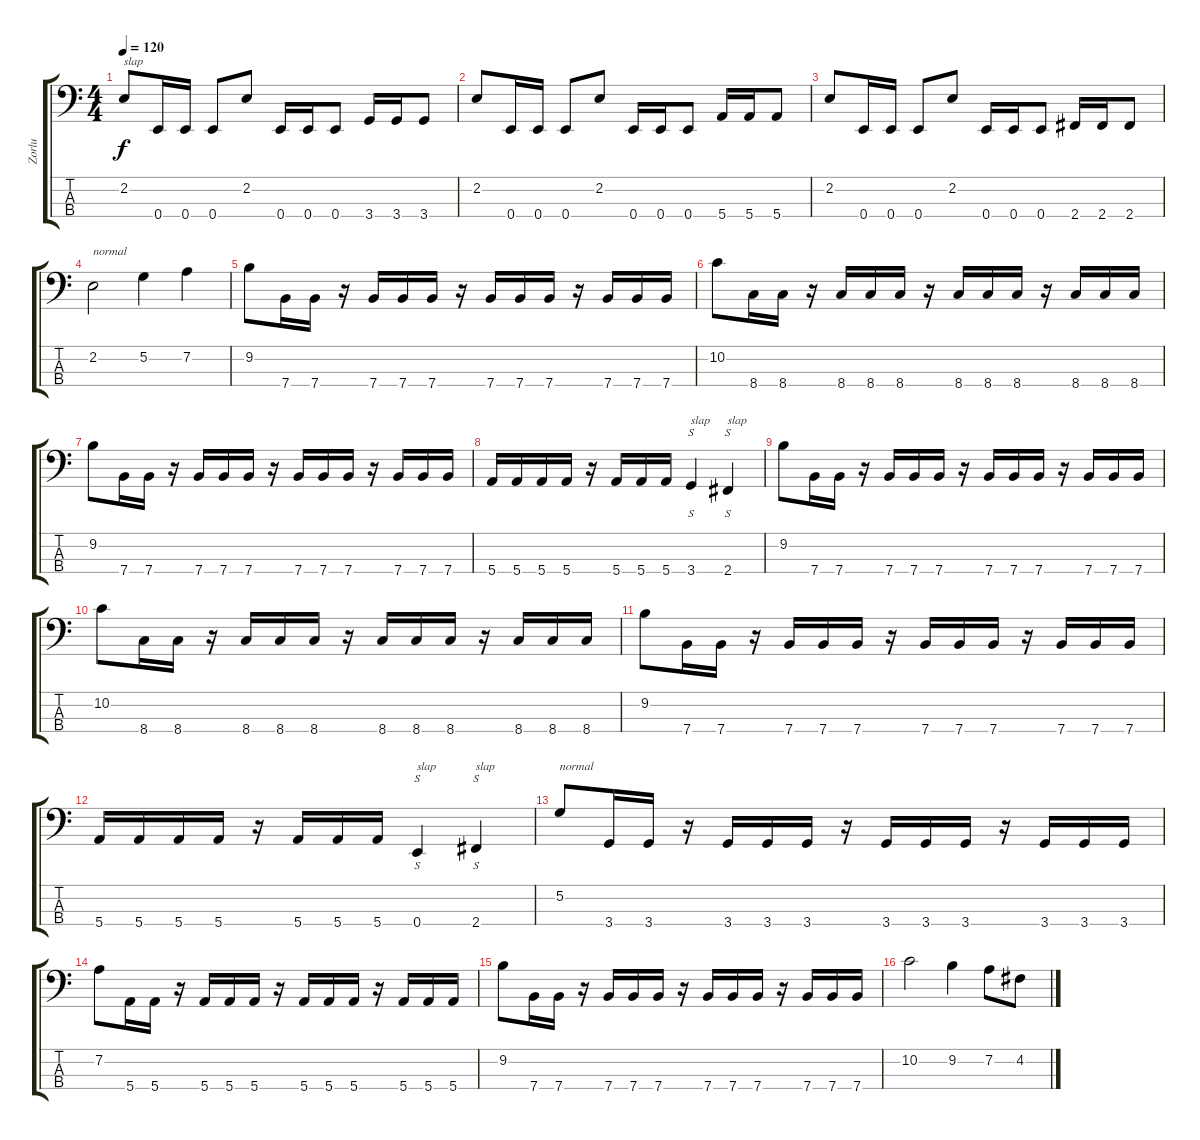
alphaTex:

\track ("Zorlu" "Zorlu") {instrument electricbassfinger}
\staff {score tabs}
\tuning (G2 D2 A1 E1) {hide}
\ts (4 4)
\tempo 120
\clef f4
\ks c
2.2.8{txt "slap" dy f instrument slapbass1} 0.4.16 0.4.16 0.4.8 2.2.8 0.4.16 0.4.16 0.4.8 3.4.16 3.4.16 3.4.8 |
2.2.8 0.4.16 0.4.16 0.4.8 2.2.8 0.4.16 0.4.16 0.4.8 5.4.16 5.4.16 5.4.8 |
2.2.8 0.4.16 0.4.16 0.4.8 2.2.8 0.4.16 0.4.16 0.4.8 2.4.16 2.4.16 2.4.8 |
2.2.2{txt "normal" instrument electricbassfinger} 5.2.4 7.2.4 |
9.2.8 7.4.16 7.4.16 r.16 7.4.16 7.4.16 7.4.16 r.16 7.4.16 7.4.16 7.4.16 r.16 7.4.16 7.4.16 7.4.16 |
10.2.8 8.4.16 8.4.16 r.16 8.4.16 8.4.16 8.4.16 r.16 8.4.16 8.4.16 8.4.16 r.16 8.4.16 8.4.16 8.4.16 |
9.2.8 7.4.16 7.4.16 r.16 7.4.16 7.4.16 7.4.16 r.16 7.4.16 7.4.16 7.4.16 r.16 7.4.16 7.4.16 7.4.16 |
5.4.16 5.4.16 5.4.16 5.4.16 r.16 5.4.16 5.4.16 5.4.16 3.4.4{s txt "slap" instrument slapbass1} 2.4.4{s txt "slap"} |
9.2.8{instrument electricbassfinger} 7.4.16 7.4.16 r.16 7.4.16 7.4.16 7.4.16 r.16 7.4.16 7.4.16 7.4.16 r.16 7.4.16 7.4.16 7.4.16 |
10.2.8 8.4.16 8.4.16 r.16 8.4.16 8.4.16 8.4.16 r.16 8.4.16 8.4.16 8.4.16 r.16 8.4.16 8.4.16 8.4.16 |
9.2.8 7.4.16 7.4.16 r.16 7.4.16 7.4.16 7.4.16 r.16 7.4.16 7.4.16 7.4.16 r.16 7.4.16 7.4.16 7.4.16 |
5.4.16 5.4.16 5.4.16 5.4.16 r.16 5.4.16 5.4.16 5.4.16 0.4.4{s txt "slap" instrument slapbass1} 2.4.4{s txt "slap"} |
5.2.8{txt "normal" instrument electricbassfinger} 3.4.16 3.4.16 r.16 3.4.16 3.4.16 3.4.16 r.16 3.4.16 3.4.16 3.4.16 r.16 3.4.16 3.4.16 3.4.16 |
7.2.8 5.4.16 5.4.16 r.16 5.4.16 5.4.16 5.4.16 r.16 5.4.16 5.4.16 5.4.16 r.16 5.4.16 5.4.16 5.4.16 |
9.2.8 7.4.16 7.4.16 r.16 7.4.16 7.4.16 7.4.16 r.16 7.4.16 7.4.16 7.4.16 r.16 7.4.16 7.4.16 7.4.16 |
10.2.2 9.2.4 7.2.8 4.2.8
